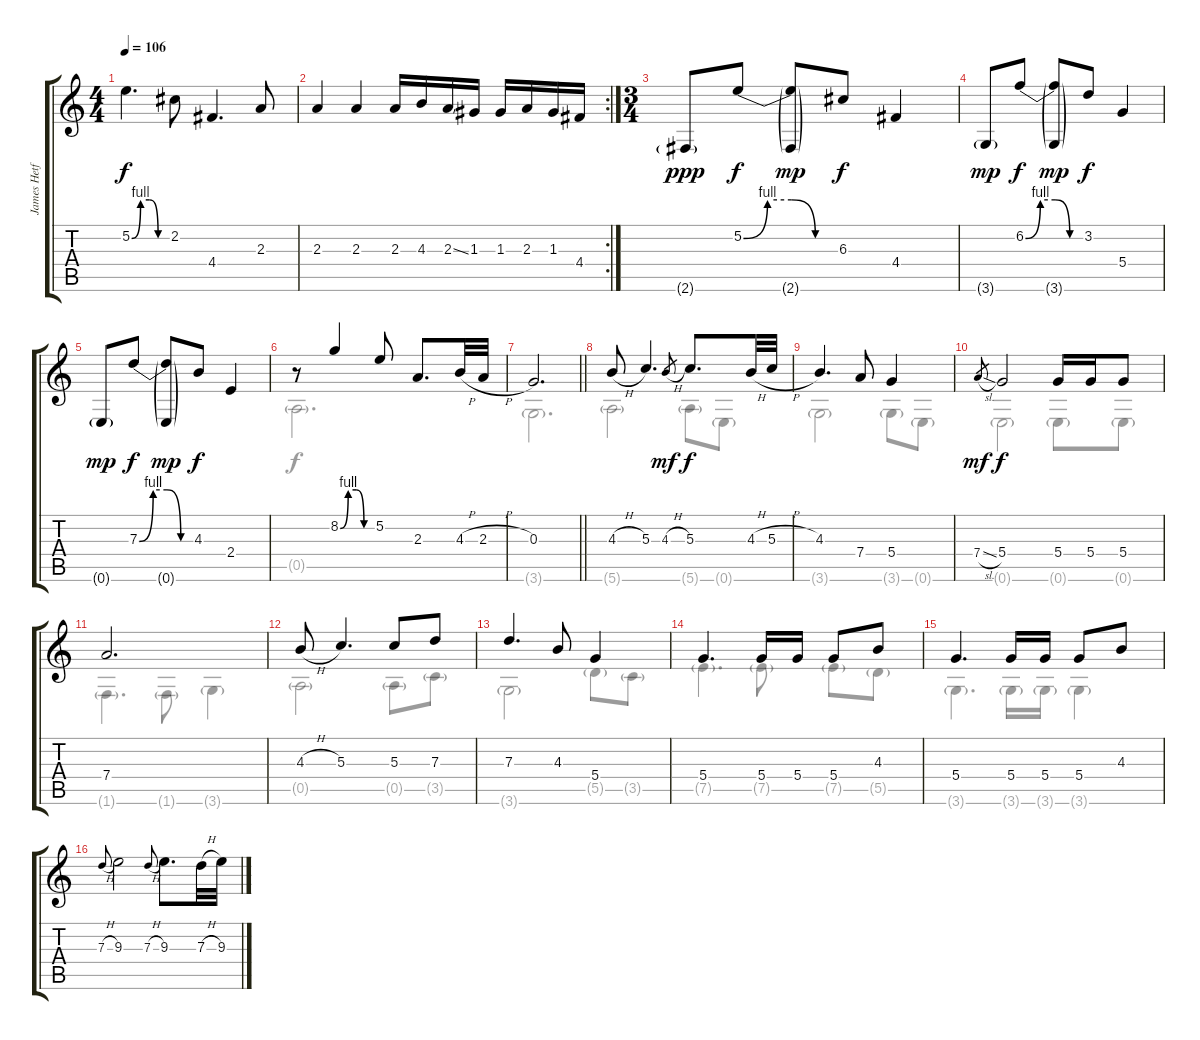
\track ("James Hetfield" "James Hetf") {instrument distortionguitar}
\staff {score tabs}
\tuning (E4 B3 G3 D3 A2 E2) {hide}
\voice
\ts (4 4)
\tempo 106
\clef g2
\ks c
5.2{be (custom 0 0 15 4 30 4 45 0 60 0)}.4{d dy f} 2.2.8 4.4.4{d} 2.3.8 |
\rc 2
2.3.4 2.3.4 2.3.16 4.3.16 2.3{ss}.16 1.3.16 1.3.16 2.3.16 1.3.16 4.4.16 |
\ts (3 4)
2.6{g}.8{dy ppp} 5.2{be (custom 0 0 15 4 30 4 45 0 60 0)}.8{dy f} (5.2{t} 2.6{g}).8{dy mp} 6.3.8{dy f} 4.4.4 |
3.6{g}.8{dy mp} 6.2{be (custom 0 0 15 4 30 4 45 0 60 0)}.8{dy f} (6.2{t} 3.6{g}).8{dy mp} 3.2.8{dy f} 5.4.4 |
0.6{g}.8{dy mp} 7.3{be (custom 0 0 15 4 30 4 45 0 60 0)}.8{dy f} (7.3{t} 0.6{g}).8{dy mp} 4.3.8{dy f} 2.4.4 |
r.8 8.2{be (custom 0 0 15 4 30 4 45 0 60 0)}.4 5.2.8 2.3.8{d} 4.3{h}.32 2.3{h}.32 |
\barLineRight lightlight
0.3.2{d} |
4.3{h}.8 5.3.4{d} 4.3{h}.8{gr dy mf} 5.3.8{d dy f} 4.3{h}.32 5.3{h}.32 |
4.3.4{d} 7.4.8 5.4.4 |
7.4{sl}.8{gr dy mf} 5.4.2{dy f} 5.4.16 5.4.16 5.4.8 |
7.4.2{d} |
4.3{h}.8 5.3.4{d} 5.3.8 7.3.8 |
7.3.4{d} 4.3.8 5.4.4 |
5.4.4{d} 5.4.16 5.4.16 5.4.8 4.3.8 |
5.4.4{d} 5.4.16 5.4.16 5.4.8 4.3.8 |
7.3{h}.8{gr onbeat} 9.3.2 7.3{h}.8{gr onbeat} 9.3.8{d} 7.3{h}.32 9.3{h}.32
\voice
\clef g2
\ottava regular
\simile none
\ks c
|
|
|
|
|
0.5{g}.2{d} |
\barLineRight lightlight
3.6{g}.2{d} |
5.6{g}.2 5.6{g}.8 0.6{g}.8 |
3.6{g}.2 3.6{g}.8 0.6{g}.8 |
0.6{g}.2 0.6{g}.8 0.6{g}.8 |
1.6{g}.4{d} 1.6{g}.8 3.6{g}.4 |
0.5{g}.2 0.5{g}.8 3.5{g}.8 |
3.6{g}.2 5.5{g}.8 3.5{g}.8 |
7.5{g}.4{d} 7.5{g}.8 7.5{g}.8 5.5{g}.8 |
3.6{g}.4{d} 3.6{g}.16 3.6{g}.16 3.6{g}.4 |
